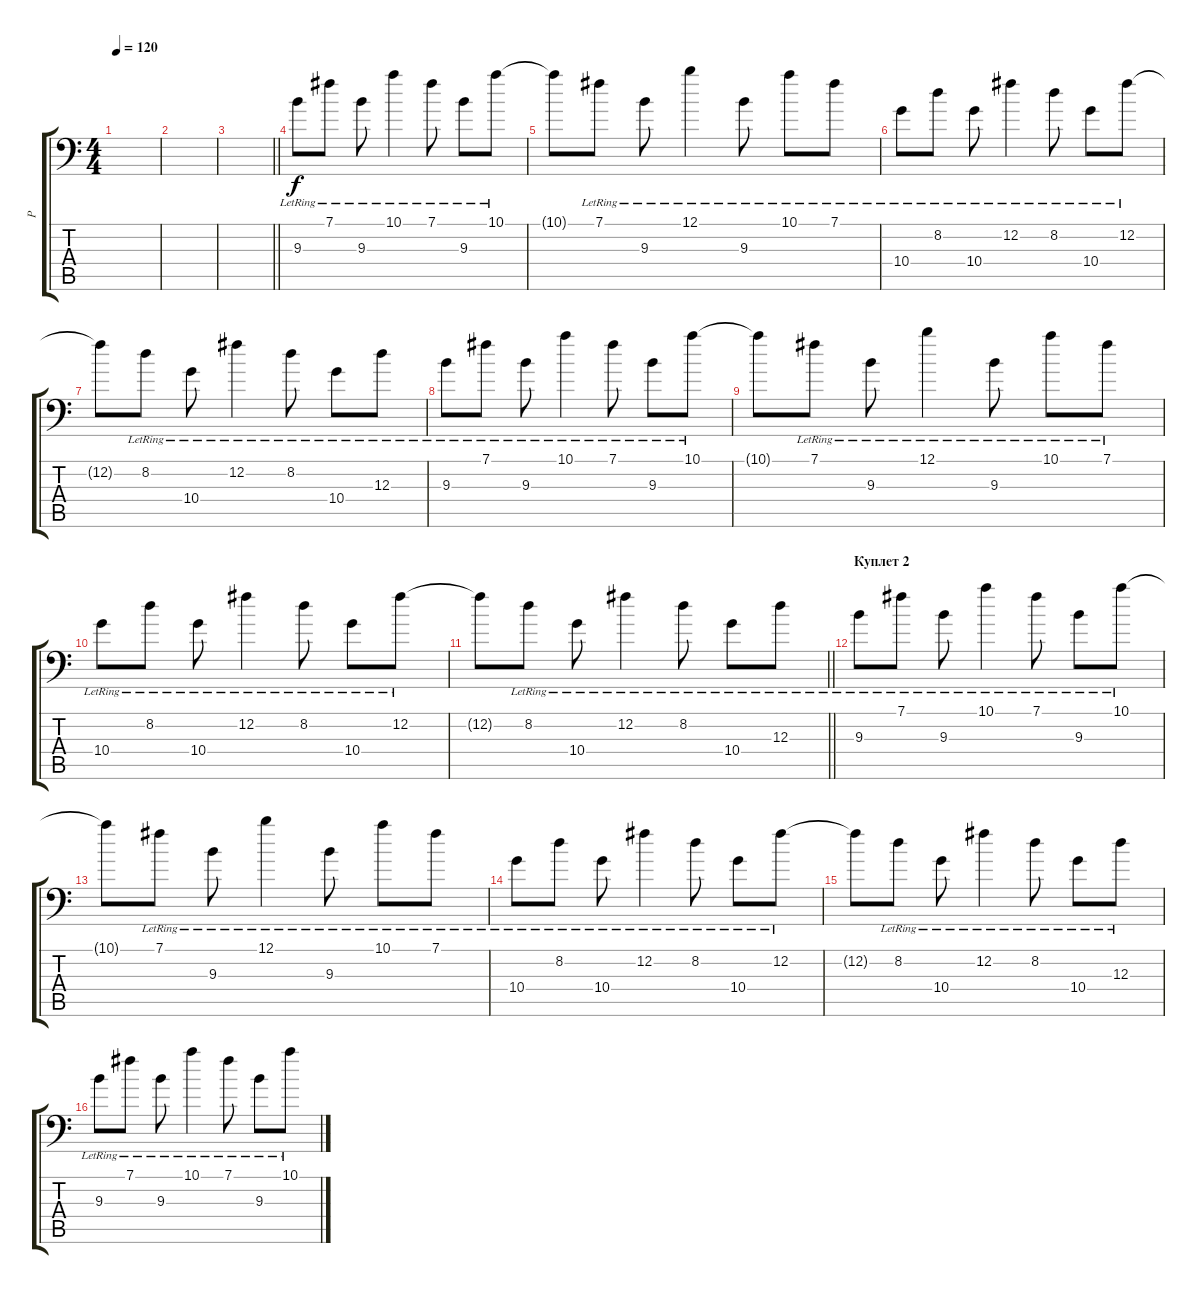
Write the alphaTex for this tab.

\track ("Р" "Р") {instrument distortionguitar}
\staff {score tabs}
\tuning (B3 Gb3 D3 A2 E2 A1) {hide}
\ts (4 4)
\tempo 120
\clef f4
\ks c
|
|
\barLineRight lightlight
|
\section ("" "")
9.3{lr}.8 7.1{lr}.8 9.3{lr}.8 10.1{lr}.4 7.1{lr}.8 9.3{lr}.8 10.1{lr}.8 |
10.1{t}.8 7.1{lr}.8 9.3{lr}.8 12.1{lr}.4 9.3{lr}.8 10.1{lr}.8 7.1{lr}.8 |
10.4{lr}.8 8.2{lr}.8 10.4{lr}.8 12.2{lr}.4 8.2{lr}.8 10.4{lr}.8 12.2{lr}.8 |
12.2{t}.8 8.2{lr}.8 10.4{lr}.8 12.2{lr}.4 8.2{lr}.8 10.4{lr}.8 12.3{lr}.8 |
9.3{lr}.8 7.1{lr}.8 9.3{lr}.8 10.1{lr}.4 7.1{lr}.8 9.3{lr}.8 10.1{lr}.8 |
10.1{t}.8 7.1{lr}.8 9.3{lr}.8 12.1{lr}.4 9.3{lr}.8 10.1{lr}.8 7.1{lr}.8 |
10.4{lr}.8 8.2{lr}.8 10.4{lr}.8 12.2{lr}.4 8.2{lr}.8 10.4{lr}.8 12.2{lr}.8 |
\barLineRight lightlight
12.2{t}.8 8.2{lr}.8 10.4{lr}.8 12.2{lr}.4 8.2{lr}.8 10.4{lr}.8 12.3{lr}.8 |
\section ("" "Куплет 2")
9.3{lr}.8 7.1{lr}.8 9.3{lr}.8 10.1{lr}.4 7.1{lr}.8 9.3{lr}.8 10.1{lr}.8 |
10.1{t}.8 7.1{lr}.8 9.3{lr}.8 12.1{lr}.4 9.3{lr}.8 10.1{lr}.8 7.1{lr}.8 |
10.4{lr}.8 8.2{lr}.8 10.4{lr}.8 12.2{lr}.4 8.2{lr}.8 10.4{lr}.8 12.2{lr}.8 |
12.2{t}.8 8.2{lr}.8 10.4{lr}.8 12.2{lr}.4 8.2{lr}.8 10.4{lr}.8 12.3{lr}.8 |
9.3{lr}.8 7.1{lr}.8 9.3{lr}.8 10.1{lr}.4 7.1{lr}.8 9.3{lr}.8 10.1{lr}.8
